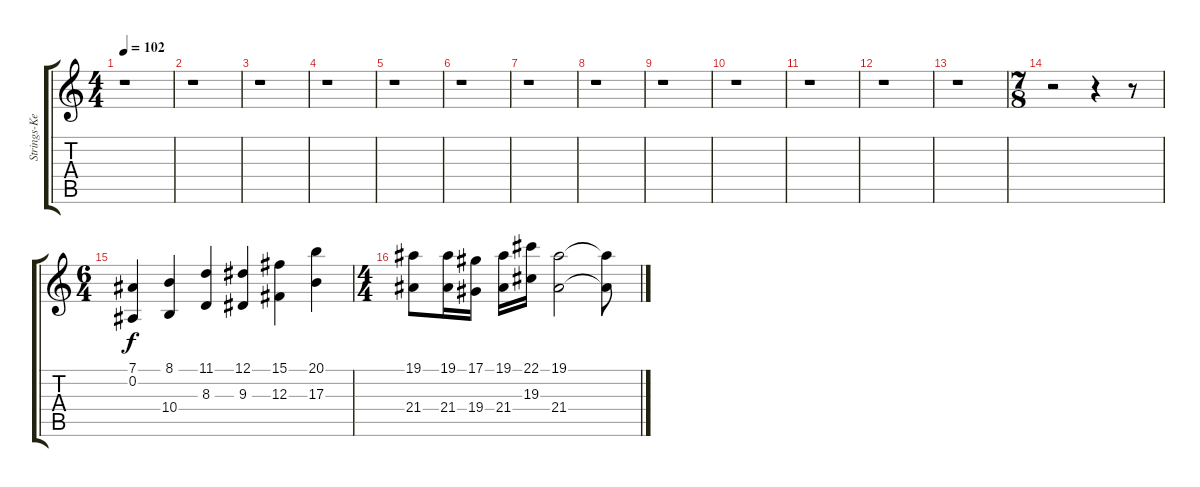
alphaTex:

\track ("Strings-Kevin Moore" "Strings-Ke") {instrument stringensemble1}
\staff {score tabs}
\tuning (Eb4 Bb3 Gb3 Db3 Ab2 Eb2) {hide}
\ts (4 4)
\tempo 102
\clef g2
\ks c
r.1{dy f} |
r.1 |
r.1 |
r.1 |
r.1 |
r.1 |
r.1 |
r.1 |
r.1 |
r.1 |
r.1 |
r.1 |
r.1 |
\ts (7 8)
r.2 r.4 r.8 |
\ts (6 4)
(7.1 0.2).4 (8.1 10.4).4 (11.1 8.3).4 (12.1 9.3).4 (15.1 12.3).4 (20.1 17.3).4 |
\ts (4 4)
(19.1 21.4).8 (19.1 21.4).16 (17.1 19.4).16 (19.1 21.4).16 (22.1 19.3).16 (19.1 21.4).2 (19.1{t} 21.4{t}).8
